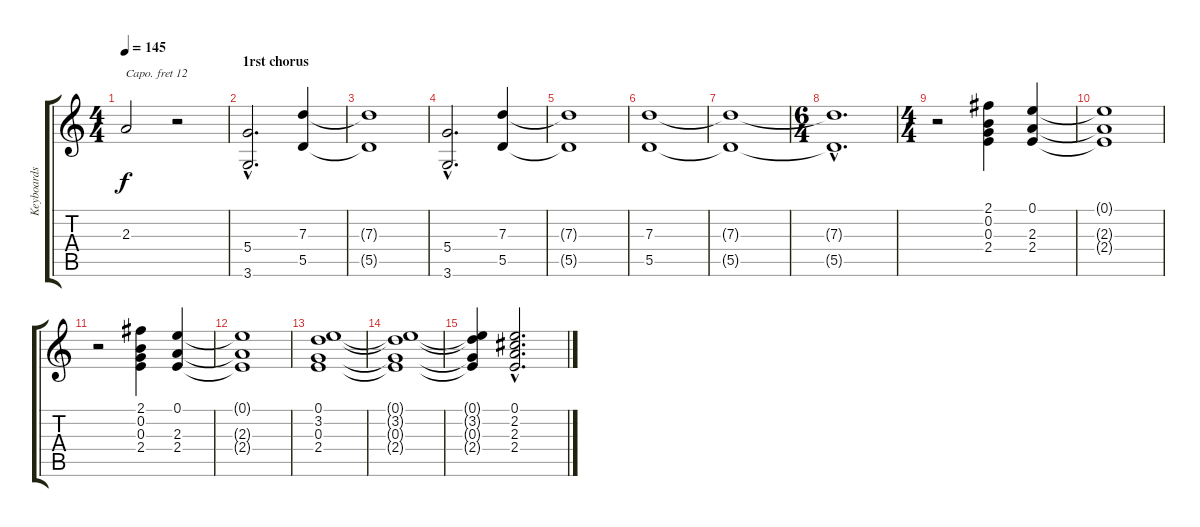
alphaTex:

\track ("Keyboards (Davies)" "Keyboards ") {instrument electricpiano1}
\staff {score tabs}
\capo 12
\tuning (E4 B3 G3 D3 A2 E2) {hide}
\ts (4 4)
\tempo 145
\clef g2
\ks c
2.3{t}.2{dy f} r.2 |
\section ("" "1rst chorus")
(5.4{hac} 3.6{hac}).2{d} (7.3 5.5).4 |
(7.3{t} 5.5{t}).1 |
(5.4{hac} 3.6{hac}).2{d} (7.3 5.5).4 |
(7.3{t} 5.5{t}).1 |
(7.3 5.5).1 |
(7.3{t} 5.5{t}).1 |
\ts (6 4)
(7.3{hac t} 5.5{hac t}).1{d} |
\ts (4 4)
r.2 (2.1 0.2 0.3 2.4).4 (0.1 2.3 2.4).4 |
(0.1{t} 2.3{t} 2.4{t}).1 |
r.2 (2.1 0.2 0.3 2.4).4 (0.1 2.3 2.4).4 |
(0.1{t} 2.3{t} 2.4{t}).1 |
(0.1 3.2 0.3 2.4).1 |
(0.1{t} 3.2{t} 0.3{t} 2.4{t}).1 |
(0.1{t} 3.2{t} 0.3{t} 2.4{t}).4 (0.1{hac} 2.2{hac} 2.3{hac} 2.4{hac}).2{d}
